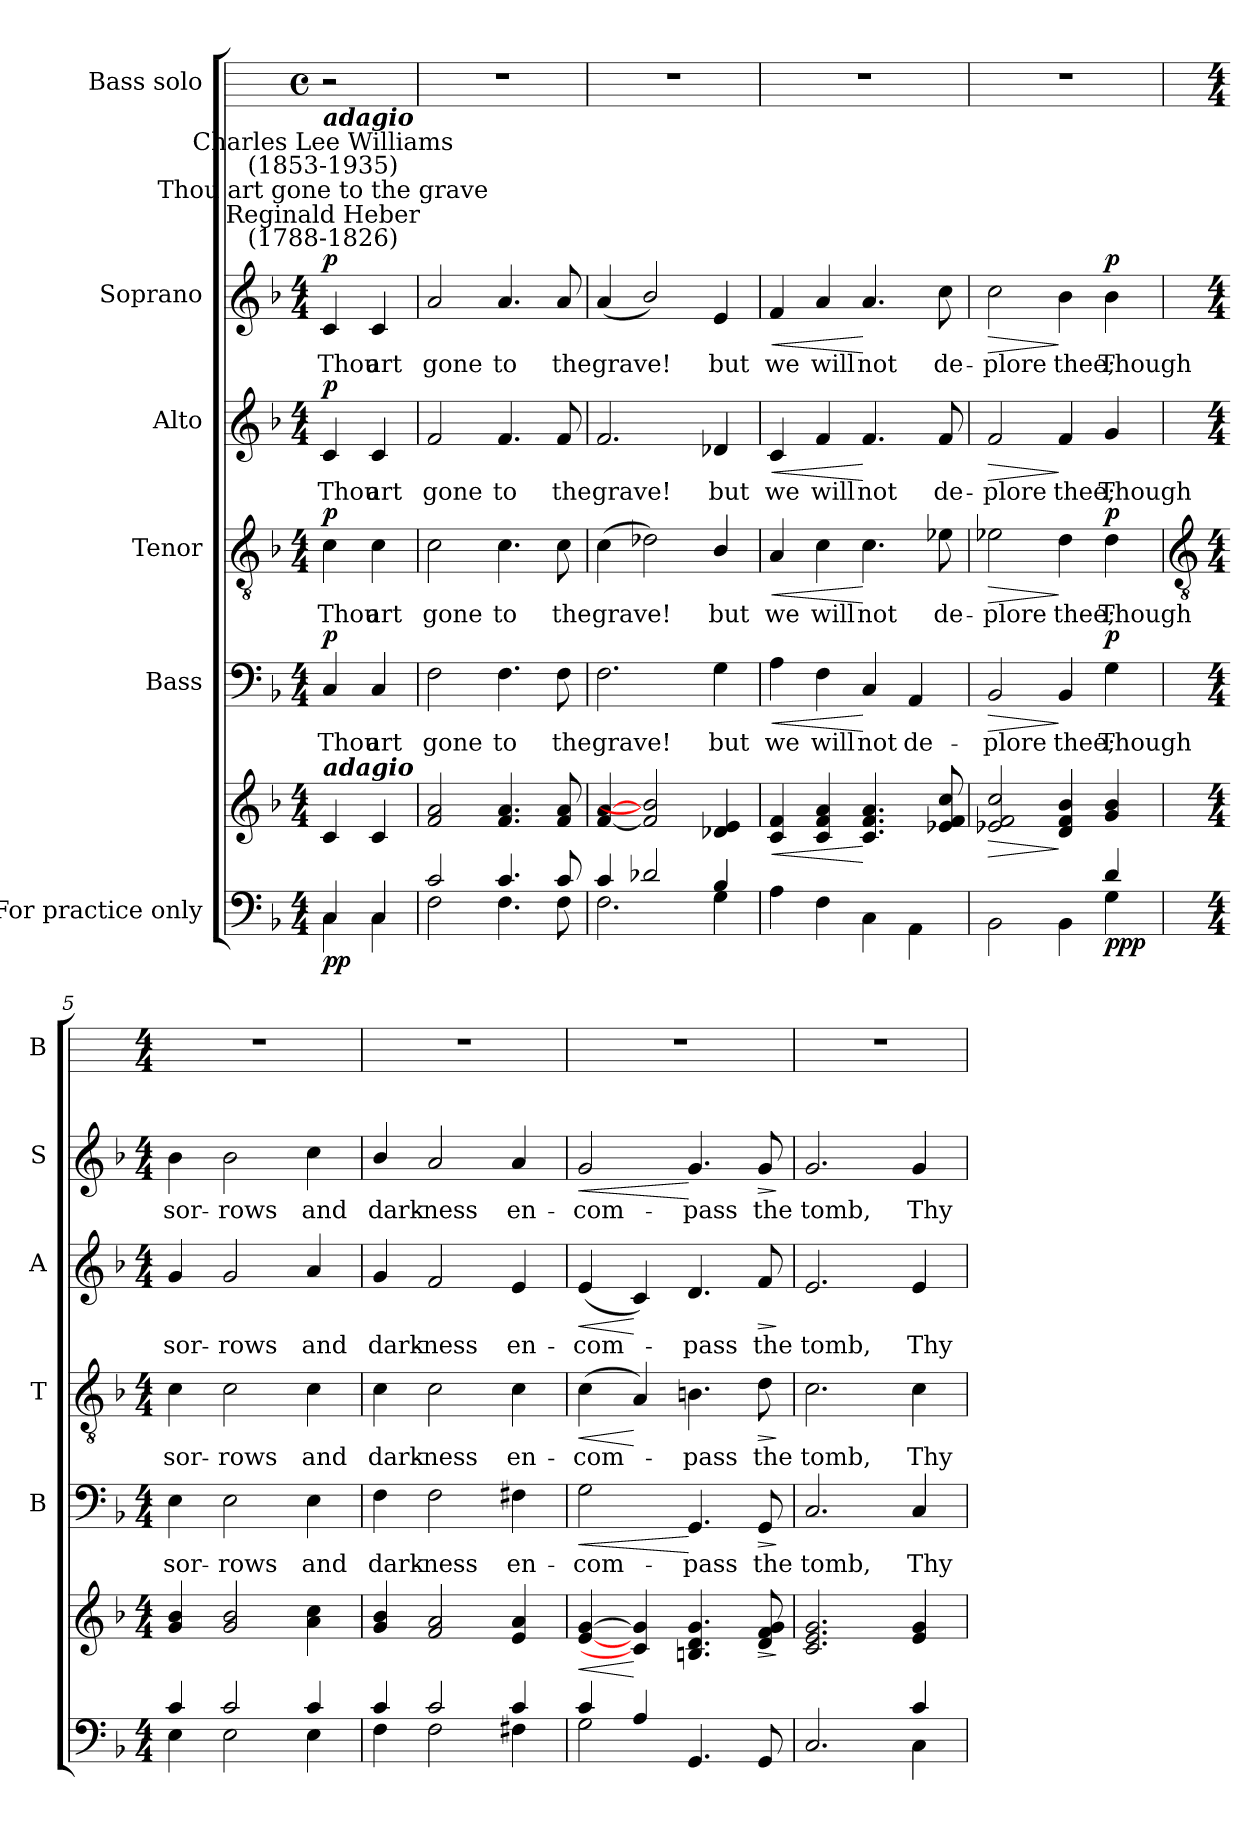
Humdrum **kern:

**kern	**kern	**dynam	**kern	**text	**dynam	**kern	**text	**dynam	**kern	**text	**dynam	**kern	**text	**dynam	**kern
*part6	*part6	*part6	*part5	*part5	*part5	*part4	*part4	*part4	*part3	*part3	*part3	*part2	*part2	*part2	*part1
*staff7	*staff6	*staff6/7	*staff5	*staff5	*staff5	*staff4	*staff4	*staff4	*staff3	*staff3	*staff3	*staff2	*staff2	*staff2	*staff1
*I"For practice  only	*	*	*I"Bass	*	*	*I"Tenor	*	*	*I"Alto	*	*	*I"Soprano	*	*	*I"Bass solo
*	*	*	*I'B	*	*	*I'T	*	*	*I'A	*	*	*I'S	*	*	*I'B
*clefF4	*clefG2	*	*clefF4	*	*	*clefGv2	*	*	*clefG2	*	*	*clefG2	*	*	*
*k[b-]	*k[b-]	*	*k[b-]	*	*	*k[b-]	*	*	*k[b-]	*	*	*k[b-]	*	*	*
*F:	*F:	*	*F:	*	*	*F:	*	*	*F:	*	*	*F:	*	*	*
*M4/4	*M4/4	*	*M4/4	*	*	*M4/4	*	*	*M4/4	*	*	*M4/4	*	*	*M4/4
*	*	*	*	*	*	*	*	*	*	*	*	*	*	*	*met(c)
=	=	=	=	=	=	=	=	=	=	=	=	=	=	=	=
*^	*	*	*	*	*	*	*	*	*	*	*	*	*	*	*
!	!	!	!	!	!	!	!	!	!	!	!	!	!LO:TX:a:cj:t=Reginald Heber\n(1788-1826)	!	!	!
!	!	!	!	!	!	!	!	!	!	!	!	!	!LO:TX:a:cj:t=Thou art gone to the grave	!	!	!
!	!	!	!	!	!	!	!	!	!	!	!	!	!LO:TX:a:cj:t=Charles Lee Williams\n(1853-1935)	!	!	!
!	!	!	!	!	!	!	!	!	!	!	!	!	!LO:TX:a:Bi:t=adagio	!	!	!
!	!	!LO:TX:a:Bi:t=adagio	!	!	!	!	!	!	!	!	!	!	!	!	!	!
!	!	!	!LO:DY:b=2	!	!LO:LY:b	!	!	!LO:LY:b	!	!	!LO:LY:b	!	!	!LO:LY:b	!	!
!	!	!	!LO:DY:n=1:b	!	!	!LO:DY:b	!	!	!LO:DY:b	!	!	!LO:DY:b	!	!	!LO:DY:b	!
4C/	4C\	4c	p p	4C	Thou	p	4c	Thou	p	4c	Thou	p	4c	Thou	p	2r
!	!	!	!	!	!LO:LY:b	!	!	!LO:LY:b	!	!	!LO:LY:b	!	!	!LO:LY:b	!	!
4C/	4C\	4c	.	4C	art	.	4c	art	.	4c	art	.	4c	art	.	.
=1	=1	=1	=1	=1	=1	=1	=1	=1	=1	=1	=1	=1	=1	=1	=1	=1
!	!	!	!	!	!LO:LY:b	!	!	!LO:LY:b	!	!	!LO:LY:b	!	!	!LO:LY:b	!	!
2c/	2F\	2f 2a	.	2F	gone	.	2c	gone	.	2f	gone	.	2a	gone	.	1r
!	!	!	!	!	!LO:LY:b	!	!	!LO:LY:b	!	!	!LO:LY:b	!	!	!LO:LY:b	!	!
4.c/	4.F\	4.f 4.a	.	4.F	to	.	4.c	to	.	4.f	to	.	4.a	to	.	.
!	!	!	!	!	!LO:LY:b	!	!	!LO:LY:b	!	!	!LO:LY:b	!	!	!LO:LY:b	!	!
8c/	8F\	8f 8a	.	8F	the	.	8c	the	.	8f	the	.	8a	the	.	.
=2	=2	=2	=2	=2	=2	=2	=2	=2	=2	=2	=2	=2	=2	=2	=2	=2
!	!	!	!	!	!LO:LY:b	!	!	!LO:LY:b	!	!	!LO:LY:b	!	!	!LO:LY:b	!	!
4c/	2.F\	[4f [4a	.	2.F	grave!	.	(>4c	grave!	.	2.f	grave!	.	(<4a	grave!	.	1r
2d-X/	.	2f] 2b-]	.	.	.	.	2d-X)	.	.	.	.	.	2b-/)	.	.	.
!	!	!	!	!	!LO:LY:b	!	!	!LO:LY:b	!	!	!LO:LY:b	!	!	!LO:LY:b	!	!
4B-/	4G\	4d-X 4e	.	4G	but	.	4B-/	but	.	4d-X	but	.	4e	but	.	.
=3	=3	=3	=3	=3	=3	=3	=3	=3	=3	=3	=3	=3	=3	=3	=3	=3
!	!	!	!LO:HP:b	!	!LO:LY:b	!LO:HP:b	!	!LO:LY:b	!LO:HP:b	!	!LO:LY:b	!LO:HP:b	!	!LO:LY:b	!LO:HP:b	!
1ryy	4A\	4c 4f	<	4A	we	<	4A	we	<	4c	we	<	4f	we	<	1r
!	!	!	!	!	!LO:LY:b	!	!	!LO:LY:b	!	!	!LO:LY:b	!	!	!LO:LY:b	!	!
.	4F\	4c 4f 4a	.	4F	will	.	4c	will	.	4f	will	.	4a	will	.	.
!	!	!	!	!	!LO:LY:b	!	!	!LO:LY:b	!	!	!LO:LY:b	!	!	!LO:LY:b	!	!
.	4C\	4.c 4.f 4.a	[	4C	not	[	4.c	not	[	4.f	not	[	4.a	not	[	.
!	!	!	!	!	!LO:LY:b	!	!	!	!	!	!	!	!	!	!	!
.	4AA\	.	.	4AA	de-	.	.	.	.	.	.	.	.	.	.	.
!	!	!	!	!	!	!	!	!LO:LY:b	!	!	!LO:LY:b	!	!	!LO:LY:b	!	!
.	.	8e-X 8f 8cc	.	.	.	.	8e-X	de-	.	8f	de-	.	8cc	de-	.	.
=4	=4	=4	=4	=4	=4	=4	=4	=4	=4	=4	=4	=4	=4	=4	=4	=4
!	!	!	!LO:HP:b	!	!LO:LY:b	!LO:HP:b	!	!LO:LY:b	!LO:HP:b	!	!LO:LY:b	!LO:HP:b	!	!LO:LY:b	!LO:HP:b	!
2.ryy	2BB-\	2e-X 2f 2cc	>	2BB-	-plore	>	2e-X	-plore	>	2f	-plore	>	2cc	-plore	>	1r
!	!	!	!	!	!LO:LY:b	!	!	!LO:LY:b	!	!	!LO:LY:b	!	!	!LO:LY:b	!	!
.	4BB-\	4d 4f 4b-	]	4BB-	thee;	]	4d	thee;	]	4f	thee;	]	4b-	thee;	]	.
!	!	!	!LO:DY:b=2	!	!LO:LY:b	!	!	!LO:LY:b	!	!	!LO:LY:b	!	!	!LO:LY:b	!	!
!	!	!	!LO:DY:n=1:b=2	!	!	!	!	!	!	!	!	!	!	!	!	!
!	!	!	!LO:DY:n=2:b	!	!	!LO:DY:b	!	!	!LO:DY:b	!	!	!	!	!	!LO:DY:b	!
4d/	4G\	4g 4b-	p p p	4G	Though	p	4d	Though	p	4g	Though	.	4b-	Though	p	.
!!LO:LB:g=z
=5	=5	=5	=5	=5	=5	=5	=5	=5	=5	=5	=5	=5	=5	=5	=5	=5
*	*	*	*	*	*	*	*clefGv2	*	*	*	*	*	*	*	*	*
*M4/4	*	*M4/4	*	*M4/4	*	*	*M4/4	*	*	*M4/4	*	*	*M4/4	*	*	*M4/4
!	!	!	!	!	!LO:LY:b	!	!	!LO:LY:b	!	!	!LO:LY:b	!	!	!LO:LY:b	!	!
4c/	4E\	4g 4b-	.	4E	sor-	.	4c	sor-	.	4g	sor-	.	4b-	sor-	.	1r
!	!	!	!	!	!LO:LY:b	!	!	!LO:LY:b	!	!	!LO:LY:b	!	!	!LO:LY:b	!	!
2c/	2E\	2g 2b-	.	2E	-rows	.	2c	-rows	.	2g	-rows	.	2b-	-rows	.	.
!	!	!	!	!	!LO:LY:b	!	!	!LO:LY:b	!	!	!LO:LY:b	!	!	!LO:LY:b	!	!
4c/	4E\	4a 4cc	.	4E	and	.	4c	and	.	4a	and	.	4cc	and	.	.
=6	=6	=6	=6	=6	=6	=6	=6	=6	=6	=6	=6	=6	=6	=6	=6	=6
!	!	!	!	!	!LO:LY:b	!	!	!LO:LY:b	!	!	!LO:LY:b	!	!	!LO:LY:b	!	!
4c/	4F\	4g/ 4b-/	.	4F	dark-	.	4c	dark-	.	4g	dark-	.	4b-/	dark-	.	1r
!	!	!	!	!	!LO:LY:b	!	!	!LO:LY:b	!	!	!LO:LY:b	!	!	!LO:LY:b	!	!
2c/	2F\	2f 2a	.	2F	-ness	.	2c	-ness	.	2f	-ness	.	2a	-ness	.	.
!	!	!	!	!	!LO:LY:b	!	!	!LO:LY:b	!	!	!LO:LY:b	!	!	!LO:LY:b	!	!
4c/	4F#X\	4e 4a	.	4F#X	en-	.	4c	en-	.	4e	en-	.	4a	en-	.	.
=7	=7	=7	=7	=7	=7	=7	=7	=7	=7	=7	=7	=7	=7	=7	=7	=7
!	!	!	!LO:HP:b	!	!LO:LY:b	!LO:HP:b	!	!LO:LY:b	!LO:HP:b	!	!LO:LY:b	!LO:HP:b	!	!LO:LY:b	!LO:HP:b	!
4c/	2G\	[4e [4g	<	2G	-com-	<	(<4c	-com-	<	(<4e	-com-	<	2g	-com-	<	1r
4A/	.	4c] 4g]	[	.	.	.	4A)	.	[	4c)	.	[	.	.	.	.
!	!	!	!	!	!LO:LY:b	!	!	!LO:LY:b	!	!	!LO:LY:b	!	!	!LO:LY:b	!	!
2ryy	4.GG/	4.Bn 4.d 4.g	.	4.GG	-pass	[	4.Bn	pass	.	4.d	pass	.	4.g	-pass	[	.
!	!	!	!LO:HP:b	!	!LO:LY:b	!LO:HP:b	!	!LO:LY:b	!LO:HP:b	!	!LO:LY:b	!LO:HP:b	!	!LO:LY:b	!LO:HP:b	!
.	8GG/	8d 8f 8g	>	8GG	the	>	8d	the	>	8f	the	>	8g	the	>	.
*v	*v	*	*	*	*	*	*	*	*	*	*	*	*	*	*	*
.	.	]	.	.	]	.	.	]	.	.	]	.	.	]	.
=8	=8	=8	=8	=8	=8	=8	=8	=8	=8	=8	=8	=8	=8	=8	=8
*^	*	*	*	*	*	*	*	*	*	*	*	*	*	*	*
!	!	!	!	!	!LO:LY:b	!	!	!LO:LY:b	!	!	!LO:LY:b	!	!	!LO:LY:b	!	!
2.ryy	2.C/	2.c 2.e 2.g	.	2.C	tomb,	.	2.c	tomb,	.	2.e	tomb,	.	2.g	tomb,	.	1r
!	!	!	!	!	!LO:LY:b	!	!	!LO:LY:b	!	!	!LO:LY:b	!	!	!LO:LY:b	!	!
4c/	4C\	4e 4g	.	4C	Thy	.	4c	Thy	.	4e	Thy	.	4g	Thy	.	.
*v	*v	*	*	*	*	*	*	*	*	*	*	*	*	*	*	*
=	=	=	=	=	=	=	=	=	=	=	=	=	=	=	=
*-	*-	*-	*-	*-	*-	*-	*-	*-	*-	*-	*-	*-	*-	*-	*-
